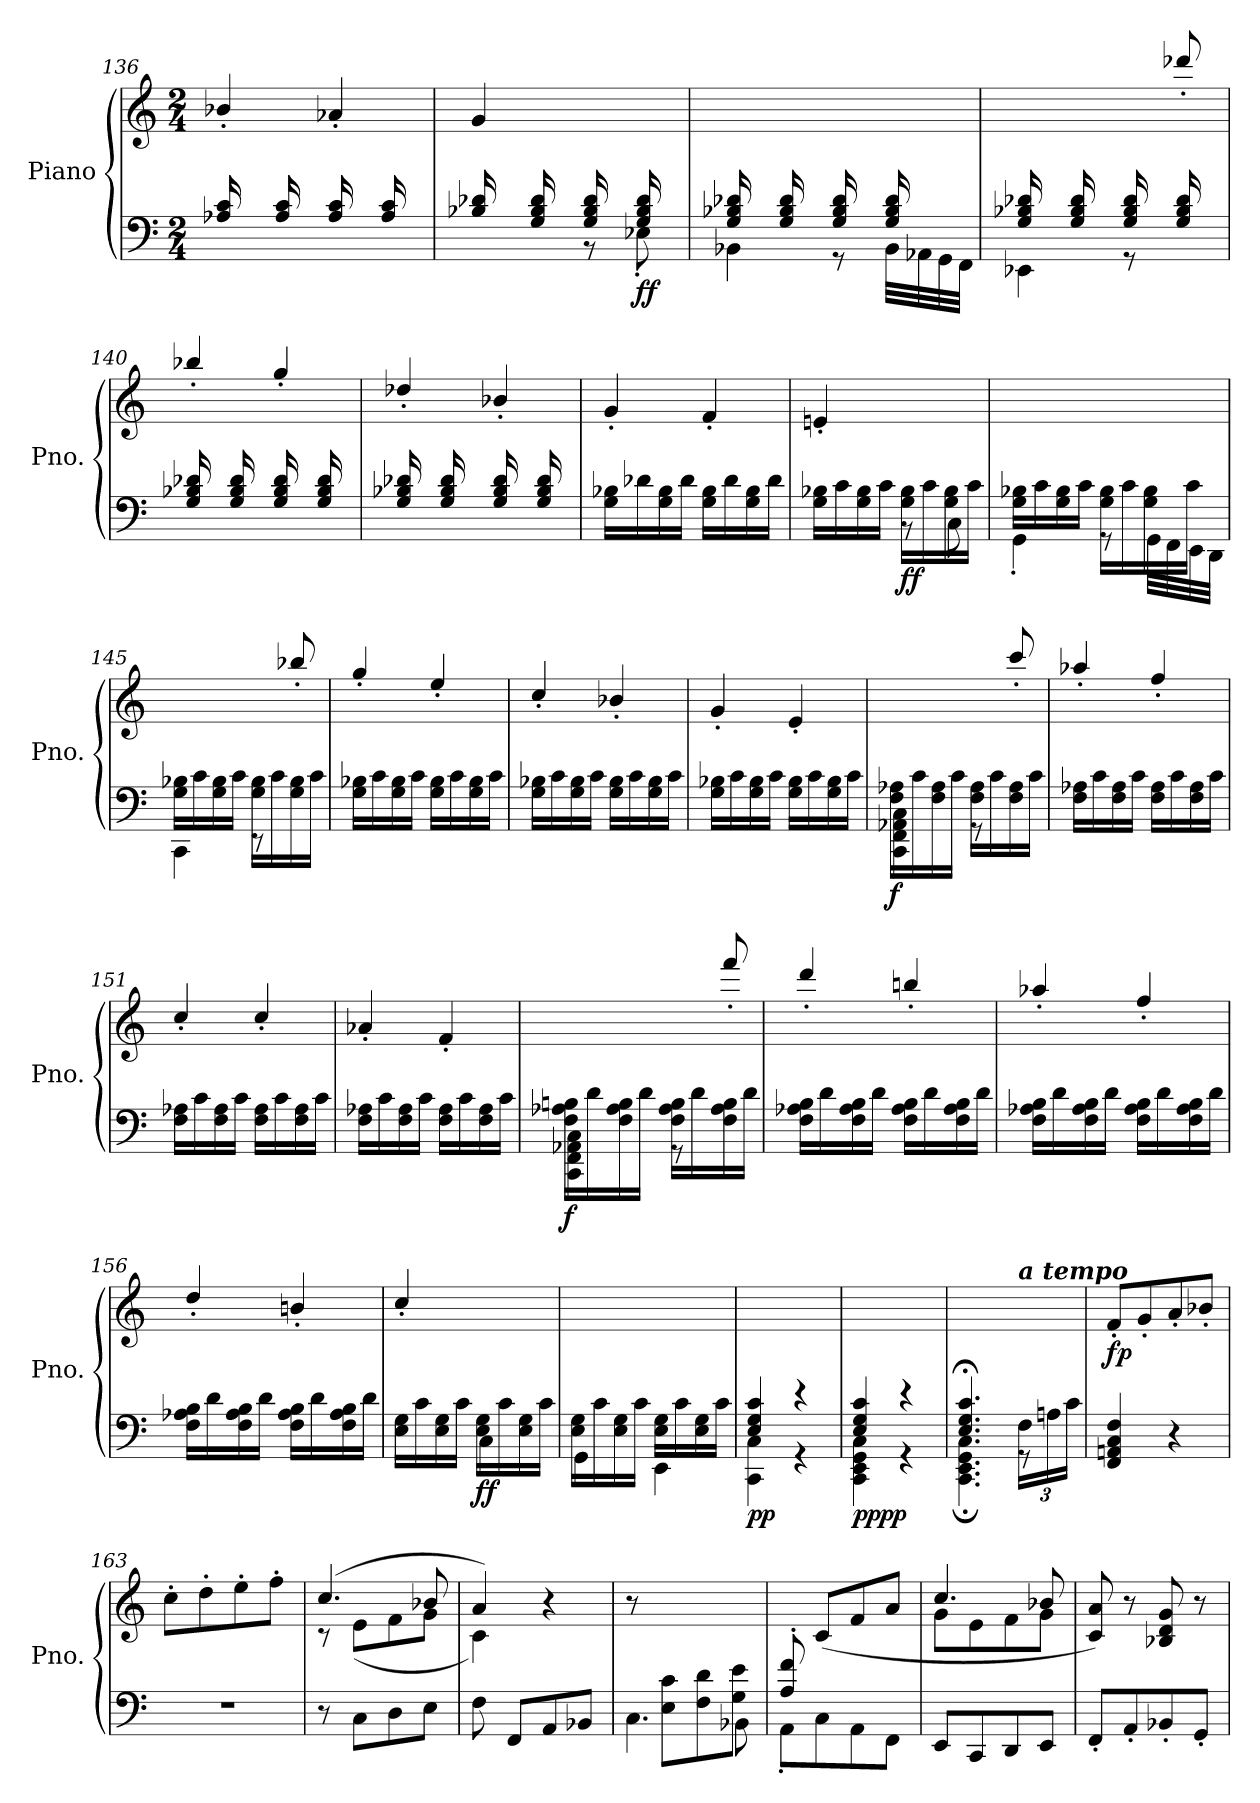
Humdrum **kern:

**kern	**kern	**dynam
*part1	*part1	*part1
*staff2	*staff1	*staff1/2
*I"Piano	*	*
*I'Pno.	*	*
!!LO:LB:g=z
*clefF4	*clefG2	*
*k[]	*k[]	*
*M2/4	*M2/4	*
=136	=136	=136
*	*^	*
16A-X/ 16c/LL	16ryy	4b-X'/	.
16ryy	16e-X\	.	.
16A-/ 16c/	16ryy	.	.
16ryy	16e-\JJ	.	.
16A-/ 16c/LL	16ryy	4a-X'/	.
16ryy	16e-\	.	.
16A-/ 16c/	16ryy	.	.
16ryy	16e-\JJ	.	.
=137	=137	=137	=137
*^	*	*	*
16B-X/ 16d-X/LL	4ryy	16ryy	4g/	.
16ryy	.	16e-X\	.	.
16G/ 16B-/ 16d-/	.	16ryy	.	.
16ryy	.	16e-\JJ	.	.
16G/ 16B-/ 16d-/LL	8r	16ryy	4ryy	.
16ryy	.	16e-\	.	.
!	!	!	!	!LO:DY:b=2
16G/ 16B-/ 16d-/	8E-X'\	16ryy	.	ff
16ryy	.	16e-\JJ	.	.
*	*	*v	*v	*
=138	=138	=138	=138
16G/ 16B-X/ 16d-X/LL	4BB-X\	16ryy	.
16ryy	.	16e-X\	.
16G/ 16B-/ 16d-/	.	16ryy	.
16ryy	.	16e-\JJ	.
16G/ 16B-/ 16d-/LL	8rGG	16ryy	.
16ryy	.	16e-\	.
16G/ 16B-/ 16d-/	32BB-\LLL	16ryy	.
.	32AA-X\	.	.
16ryy	32GG\	16e-\JJ	.
.	32FF\JJJ	.	.
=139	=139	=139	=139
*	*	*^	*
16G/ 16B-X/ 16d-X/LL	4EE-X\	16ryy	4.ryy	.
16ryy	.	16g\	.	.
16G/ 16B-/ 16d-/	.	16ryy	.	.
16ryy	.	16g\JJ	.	.
16G/ 16B-/ 16d-/LL	8rGG	16ryy	.	.
16ryy	.	16g\	.	.
16G/ 16B-/ 16d-/	16ryy	16ryy	8ddd-X'/	.
16ryy	16ryy	16g\JJ	.	.
*v	*v	*	*	*
!!LO:LB:g=z	!!
=140	=140	=140	=140
16G/ 16B-X/ 16d-X/LL	16ryy	4bb-X'/	.
16ryy	16g\	.	.
16G/ 16B-/ 16d-/	16ryy	.	.
16ryy	16g\JJ	.	.
16G/ 16B-/ 16d-/LL	16ryy	4gg'/	.
16ryy	16g\	.	.
16G/ 16B-/ 16d-/	16ryy	.	.
16ryy	16g\JJ	.	.
=141	=141	=141	=141
16G/ 16B-X/ 16d-X/LL	16ryy	4dd-X'/	.
16ryy	16g\	.	.
16G/ 16B-/ 16d-/	16ryy	.	.
16ryy	16g\JJ	.	.
16G/ 16B-/ 16d-/LL	16ryy	4b-X'/	.
16ryy	16g\	.	.
16G/ 16B-/ 16d-/	16ryy	.	.
16ryy	16g\JJ	.	.
*	*v	*v	*
=142	=142	=142
16G\ 16B-X\LL	4g'/	.
16d-X\	.	.
16G\ 16B-\	.	.
16d-\JJ	.	.
16G\ 16B-\LL	4f'/	.
16d-\	.	.
16G\ 16B-\	.	.
16d-\JJ	.	.
=143	=143	=143
*^	*	*
16G\ 16B-X\LL	4ryy	4en'/	.
16c\	.	.	.
16G\ 16B-\	.	.	.
16c\JJ	.	.	.
!	!	!	!LO:DY:b=2
16G\ 16B-\LL	8rBB	4ryy	ff
16c\	.	.	.
16G\ 16B-\	8C'\	.	.
16c\JJ	.	.	.
!!LO:LB:g=z
=144	=144	=144	=144
16G\ 16B-X\LL	4GG'\	2ryy	.
16c\	.	.	.
16G\ 16B-\	.	.	.
16c\JJ	.	.	.
16G\ 16B-\LL	8rGG	.	.
16c\	.	.	.
16G\ 16B-\	32GG\LLL	.	.
.	32FF\	.	.
16c\JJ	32EE\	.	.
.	32DD\JJJ	.	.
=145	=145	=145	=145
16G\ 16B-X\LL	4CC\	4.ryy	.
16c\	.	.	.
16G\ 16B-\	.	.	.
16c\JJ	.	.	.
16G\ 16B-\LL	8rEE	.	.
16c\	.	.	.
16G\ 16B-\	8ryy	8bb-X'/	.
16c\JJ	.	.	.
*v	*v	*	*
=146	=146	=146
16G\ 16B-X\LL	4gg'/	.
16c\	.	.
16G\ 16B-\	.	.
16c\JJ	.	.
16G\ 16B-\LL	4ee'/	.
16c\	.	.
16G\ 16B-\	.	.
16c\JJ	.	.
=147	=147	=147
16G\ 16B-X\LL	4cc'/	.
16c\	.	.
16G\ 16B-\	.	.
16c\JJ	.	.
16G\ 16B-\LL	4b-X'/	.
16c\	.	.
16G\ 16B-\	.	.
16c\JJ	.	.
!!LO:LB:g=z
=148	=148	=148
16G\ 16B-X\LL	4g'/	.
16c\	.	.
16G\ 16B-\	.	.
16c\JJ	.	.
16G\ 16B-\LL	4e'/	.
16c\	.	.
16G\ 16B-\	.	.
16c\JJ	.	.
=149	=149	=149
*^	*	*
!	!	!	!LO:DY:b=2
16F\ 16A-X\LL	4CC\ 4FF\ 4AA-X\ 4C\	4.ryy	f
16c\	.	.	.
16F\ 16A-\	.	.	.
16c\JJ	.	.	.
16F\ 16A-\LL	8rGG	.	.
16c\	.	.	.
16F\ 16A-\	8ryy	8ccc'/	.
16c\JJ	.	.	.
*v	*v	*	*
=150	=150	=150
16F\ 16A-X\LL	4aa-X'/	.
16c\	.	.
16F\ 16A-\	.	.
16c\JJ	.	.
16F\ 16A-\LL	4ff'/	.
16c\	.	.
16F\ 16A-\	.	.
16c\JJ	.	.
=151	=151	=151
16F\ 16A-X\LL	4cc'/	.
16c\	.	.
16F\ 16A-\	.	.
16c\JJ	.	.
16F\ 16A-\LL	4cc'/	.
16c\	.	.
16F\ 16A-\	.	.
16c\JJ	.	.
=152	=152	=152
16F\ 16A-X\LL	4a-X'/	.
16c\	.	.
16F\ 16A-\	.	.
16c\JJ	.	.
16F\ 16A-\LL	4f'/	.
16c\	.	.
16F\ 16A-\	.	.
16c\JJ	.	.
!!LO:LB:g=z
=153	=153	=153
*^	*	*
!	!	!	!LO:DY:b=2
16F\ 16A-X\ 16Bn\LL	4CC\ 4FF\ 4AA-X\ 4C\	4.ryy	f
16d\	.	.	.
16F\ 16A-\ 16B\	.	.	.
16d\JJ	.	.	.
16F\ 16A-\ 16B\LL	8rGG	.	.
16d\	.	.	.
16F\ 16A-\ 16B\	8ryy	8fff'/	.
16d\JJ	.	.	.
*v	*v	*	*
=154	=154	=154
16F\ 16A-X\ 16B\LL	4ddd'/	.
16d\	.	.
16F\ 16A-\ 16B\	.	.
16d\JJ	.	.
16F\ 16A-\ 16B\LL	4bbn'/	.
16d\	.	.
16F\ 16A-\ 16B\	.	.
16d\JJ	.	.
=155	=155	=155
16F\ 16A-X\ 16B\LL	4aa-X'/	.
16d\	.	.
16F\ 16A-\ 16B\	.	.
16d\JJ	.	.
16F\ 16A-\ 16B\LL	4ff'/	.
16d\	.	.
16F\ 16A-\ 16B\	.	.
16d\JJ	.	.
!!LO:PB:g=z
=156	=156	=156
16F\ 16A-X\ 16B\LL	4dd'/	.
16d\	.	.
16F\ 16A-\ 16B\	.	.
16d\JJ	.	.
16F\ 16A-\ 16B\LL	4bn'/	.
16d\	.	.
16F\ 16A-\ 16B\	.	.
16d\JJ	.	.
=157	=157	=157
*^	*	*
16E\ 16G\LL	4ryy	4cc'/	.
16c\	.	.	.
16E\ 16G\	.	.	.
16c\JJ	.	.	.
!	!	!	!LO:DY:b=2
16E\ 16G\LL	4C\	4ryy	ff
16c\	.	.	.
16E\ 16G\	.	.	.
16c\JJ	.	.	.
=158	=158	=158	=158
16E\ 16G\LL	4GG\	2ryy	.
16c\	.	.	.
16E\ 16G\	.	.	.
16c\JJ	.	.	.
16E\ 16G\LL	4EE\	.	.
16c\	.	.	.
16E\ 16G\	.	.	.
16c\JJ	.	.	.
=159	=159	=159	=159
!	!	!	!LO:DY:b=2
!	!	!	!LO:DY:n=1:b
4E/ 4G/ 4c/	4CC\ 4C\	4ryy	p p
4ryy	4rGG	4rGG	.
=160	=160	=160	=160
!	!	!	!LO:DY:b=2
!	!	!	!LO:DY:n=1:b
4E/ 4G/ 4c/	4CC\ 4EE\ 4GG\ 4C\	4ryy	pp pp
4ryy	4rGG	4rGG	.
=161	=161	=161	=161
*	*	*MM66	*
4.E/;< 4.G/;< 4.c/;<	4.CC\; 4.EE\; 4.GG\; 4.C\;	4.ryy	.
*Xbrackettup	*	*	*
!	!	!LO:TX:a:Bi:t=a tempo	!
(24F\LL	8rGG	8ryy	.
24An\	.	.	.
24c\JJ	.	.	.
*v	*v	*	*
!!LO:LB:g=z
=162	=162	=162
!	!	!LO:DY:b
4FF/ 4AAn/ 4C/ 4F/	8f'/L)	fp
.	8g'/	.
4r	8a'/	.
.	8b-X'/J	.
=163	=163	=163
2r	8cc'\L	.
.	8dd'\	.
.	8ee'\	.
.	8ff'\J	.
=164	=164	=164
*	*^	*
8r	(4.cc/	8r	.
8C\L	.	(8e\L	.
8D\	.	8f\	.
8E\J	8b-X/	8g\J	.
=165	=165	=165	=165
8F\	4a/)	4c\)	.
8FF/L	.	.	.
8AA/	4r	4ryy	.
8BB-X/J	.	.	.
*	*v	*v	*
=166	=166	=166
*^	*	*
8ryy	4.C\	8r	.
8E\ 8c\L	.	4.ryy	.
8F\ 8d\	.	.	.
8G\ 8e\J	8BB-X\	.	.
=167	=167	=167	=167
8A/' 8f/'	8AA'\L	8ryy	.
4.ryy	8C\	(8c/L	.
.	8AA\	8f/	.
.	8FF\J	8a/J	.
*v	*v	*	*
=168	=168	=168
*	*^	*
8EE/L	4.cc/	8g\L	.
8CC/	.	8e\	.
8DD/	.	8f\	.
8EE/J	8b-X/	8g\J	.
*	*v	*v	*
!!LO:LB:g=z
=169	=169	=169
8FF'/L	8c/ 8a/)	.
8AA'/	8r	.
8BB-X'/	8B-X/ 8d/ 8g/	.
8GG'/J	8r	.
=	=	=
*-	*-	*-
